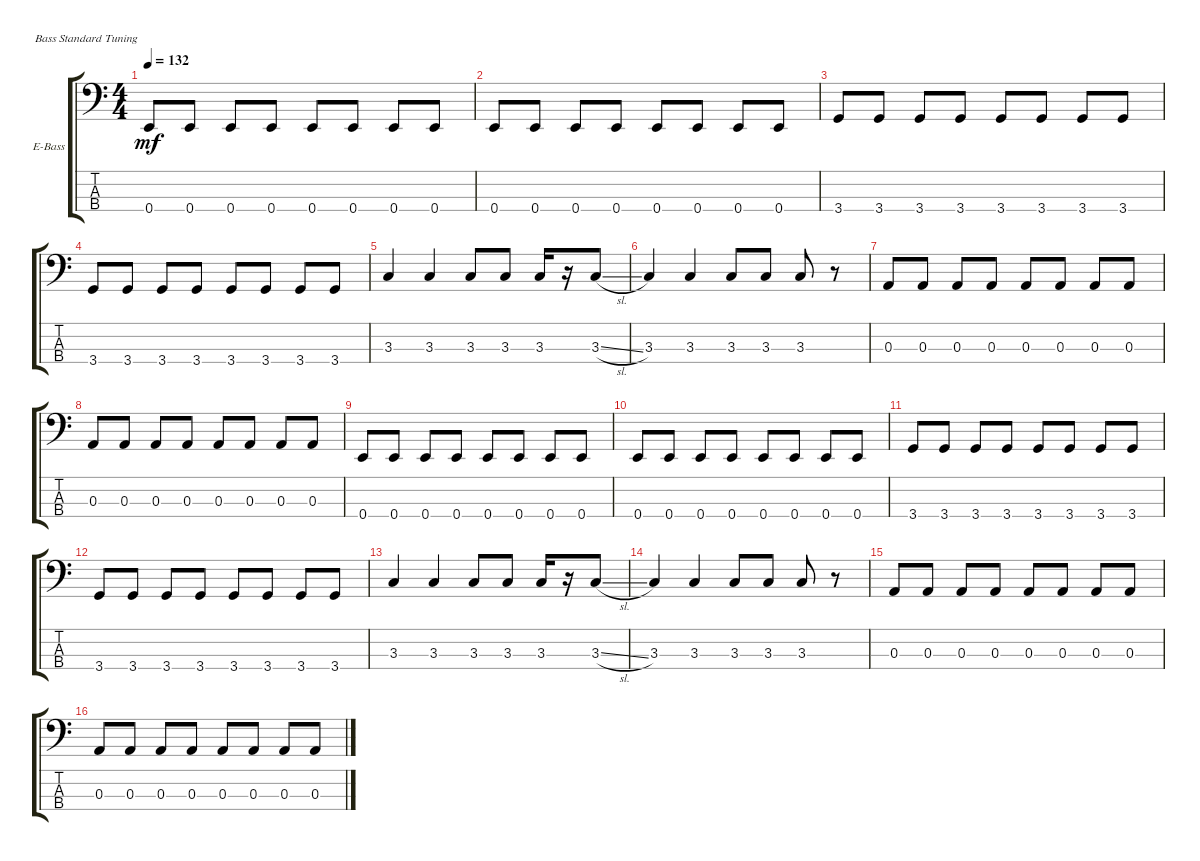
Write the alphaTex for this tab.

\defaultSystemsLayout 4
\bracketExtendMode groupsimilarinstruments
\firstSystemTrackNameOrientation horizontal
\otherSystemsTrackNameOrientation horizontal
\track ("Electric Bass" "E-Bass") {instrument electricbassfinger}
\staff {score tabs}
\tuning (G2 D2 A1 E1)
\ts (4 4)
\tempo 132
\clef f4
\ks c
0.4.8{dy mf instrument electricbassfinger} 0.4.8 0.4.8 0.4.8 0.4.8 0.4.8 0.4.8 0.4.8 |
0.4.8 0.4.8 0.4.8 0.4.8 0.4.8 0.4.8 0.4.8 0.4.8 |
3.4.8 3.4.8 3.4.8 3.4.8 3.4.8 3.4.8 3.4.8 3.4.8 |
3.4.8 3.4.8 3.4.8 3.4.8 3.4.8 3.4.8 3.4.8 3.4.8 |
3.3.4 3.3.4 3.3.8 3.3.8 3.3.16 r.16 3.3{sl}.8 |
3.3.4 3.3.4 3.3.8 3.3.8 3.3.8 r.8 |
0.3.8 0.3.8 0.3.8 0.3.8 0.3.8 0.3.8 0.3.8 0.3.8 |
0.3.8 0.3.8 0.3.8 0.3.8 0.3.8 0.3.8 0.3.8 0.3.8 |
0.4.8 0.4.8 0.4.8 0.4.8 0.4.8 0.4.8 0.4.8 0.4.8 |
0.4.8 0.4.8 0.4.8 0.4.8 0.4.8 0.4.8 0.4.8 0.4.8 |
3.4.8 3.4.8 3.4.8 3.4.8 3.4.8 3.4.8 3.4.8 3.4.8 |
3.4.8 3.4.8 3.4.8 3.4.8 3.4.8 3.4.8 3.4.8 3.4.8 |
3.3.4 3.3.4 3.3.8 3.3.8 3.3.16 r.16 3.3{sl}.8 |
3.3.4 3.3.4 3.3.8 3.3.8 3.3.8 r.8 |
0.3.8 0.3.8 0.3.8 0.3.8 0.3.8 0.3.8 0.3.8 0.3.8 |
0.3.8 0.3.8 0.3.8 0.3.8 0.3.8 0.3.8 0.3.8 0.3.8
